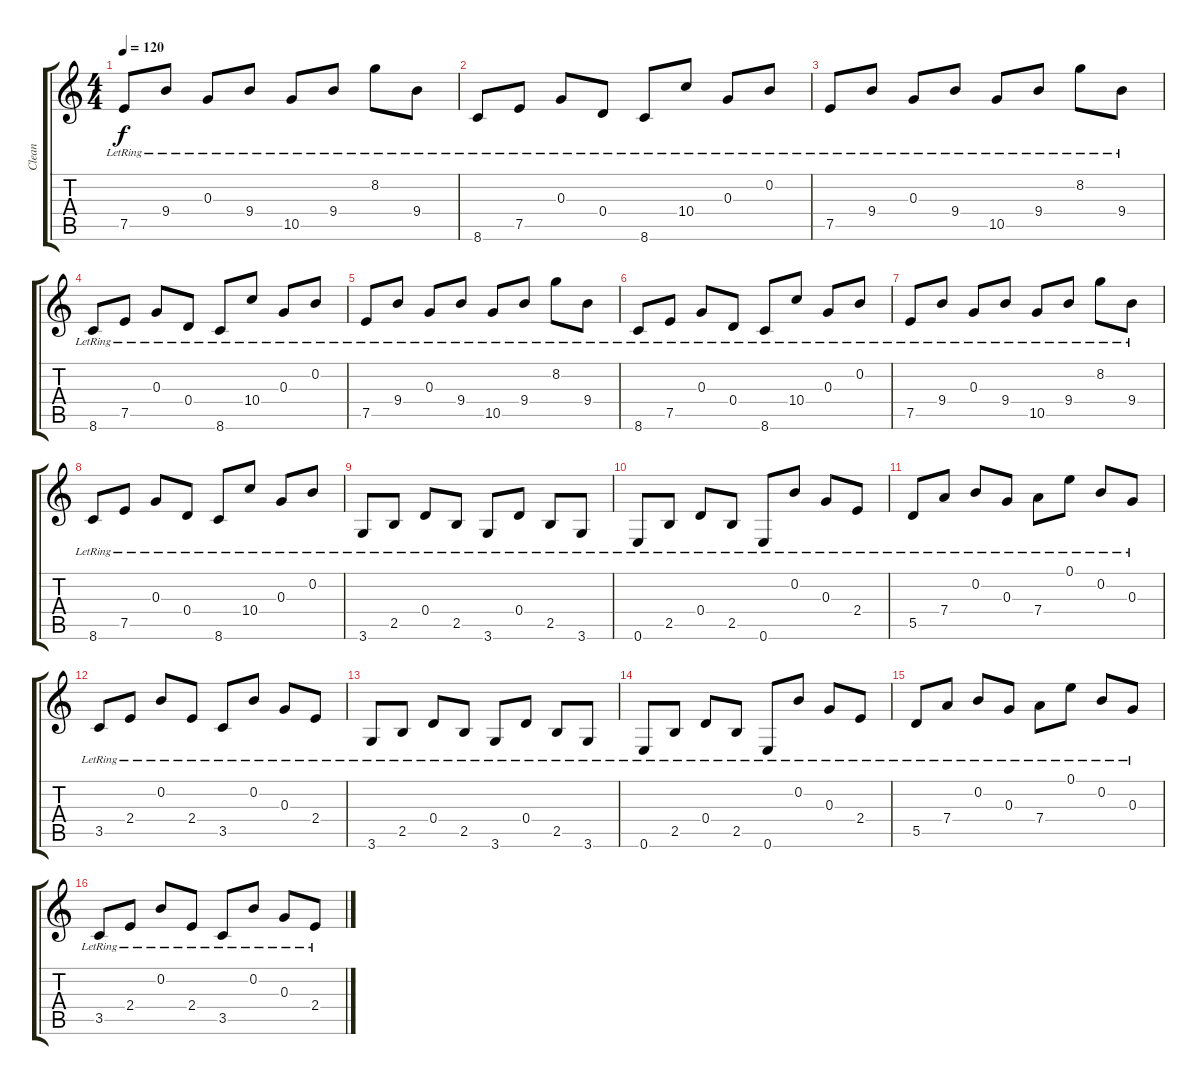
\track ("Clean" "Clean") {instrument electricguitarclean}
\staff {score tabs}
\tuning (E4 B3 G3 D3 A2 E2) {hide}
\ts (4 4)
\tempo 120
\clef g2
\ks c
7.5{lr}.8{dy f} 9.4{lr}.8 0.3{lr}.8 9.4{lr}.8 10.5{lr}.8 9.4{lr}.8 8.2{lr}.8 9.4{lr}.8 |
8.6{lr}.8 7.5{lr}.8 0.3{lr}.8 0.4{lr}.8 8.6{lr}.8 10.4{lr}.8 0.3{lr}.8 0.2{lr}.8 |
7.5{lr}.8 9.4{lr}.8 0.3{lr}.8 9.4{lr}.8 10.5{lr}.8 9.4{lr}.8 8.2{lr}.8 9.4{lr}.8 |
8.6{lr}.8 7.5{lr}.8 0.3{lr}.8 0.4{lr}.8 8.6{lr}.8 10.4{lr}.8 0.3{lr}.8 0.2{lr}.8 |
7.5{lr}.8 9.4{lr}.8 0.3{lr}.8 9.4{lr}.8 10.5{lr}.8 9.4{lr}.8 8.2{lr}.8 9.4{lr}.8 |
8.6{lr}.8 7.5{lr}.8 0.3{lr}.8 0.4{lr}.8 8.6{lr}.8 10.4{lr}.8 0.3{lr}.8 0.2{lr}.8 |
7.5{lr}.8 9.4{lr}.8 0.3{lr}.8 9.4{lr}.8 10.5{lr}.8 9.4{lr}.8 8.2{lr}.8 9.4{lr}.8 |
8.6{lr}.8 7.5{lr}.8 0.3{lr}.8 0.4{lr}.8 8.6{lr}.8 10.4{lr}.8 0.3{lr}.8 0.2{lr}.8 |
3.6{lr}.8 2.5{lr}.8 0.4{lr}.8 2.5{lr}.8 3.6{lr}.8 0.4{lr}.8 2.5{lr}.8 3.6{lr}.8 |
0.6{lr}.8 2.5{lr}.8 0.4{lr}.8 2.5{lr}.8 0.6{lr}.8 0.2{lr}.8 0.3{lr}.8 2.4{lr}.8 |
5.5{lr}.8 7.4{lr}.8 0.2{lr}.8 0.3{lr}.8 7.4{lr}.8 0.1{lr}.8 0.2{lr}.8 0.3{lr}.8 |
3.5{lr}.8 2.4{lr}.8 0.2{lr}.8 2.4{lr}.8 3.5{lr}.8 0.2{lr}.8 0.3{lr}.8 2.4{lr}.8 |
3.6{lr}.8 2.5{lr}.8 0.4{lr}.8 2.5{lr}.8 3.6{lr}.8 0.4{lr}.8 2.5{lr}.8 3.6{lr}.8 |
0.6{lr}.8 2.5{lr}.8 0.4{lr}.8 2.5{lr}.8 0.6{lr}.8 0.2{lr}.8 0.3{lr}.8 2.4{lr}.8 |
5.5{lr}.8 7.4{lr}.8 0.2{lr}.8 0.3{lr}.8 7.4{lr}.8 0.1{lr}.8 0.2{lr}.8 0.3{lr}.8 |
3.5{lr}.8 2.4{lr}.8 0.2{lr}.8 2.4{lr}.8 3.5{lr}.8 0.2{lr}.8 0.3{lr}.8 2.4{lr}.8
